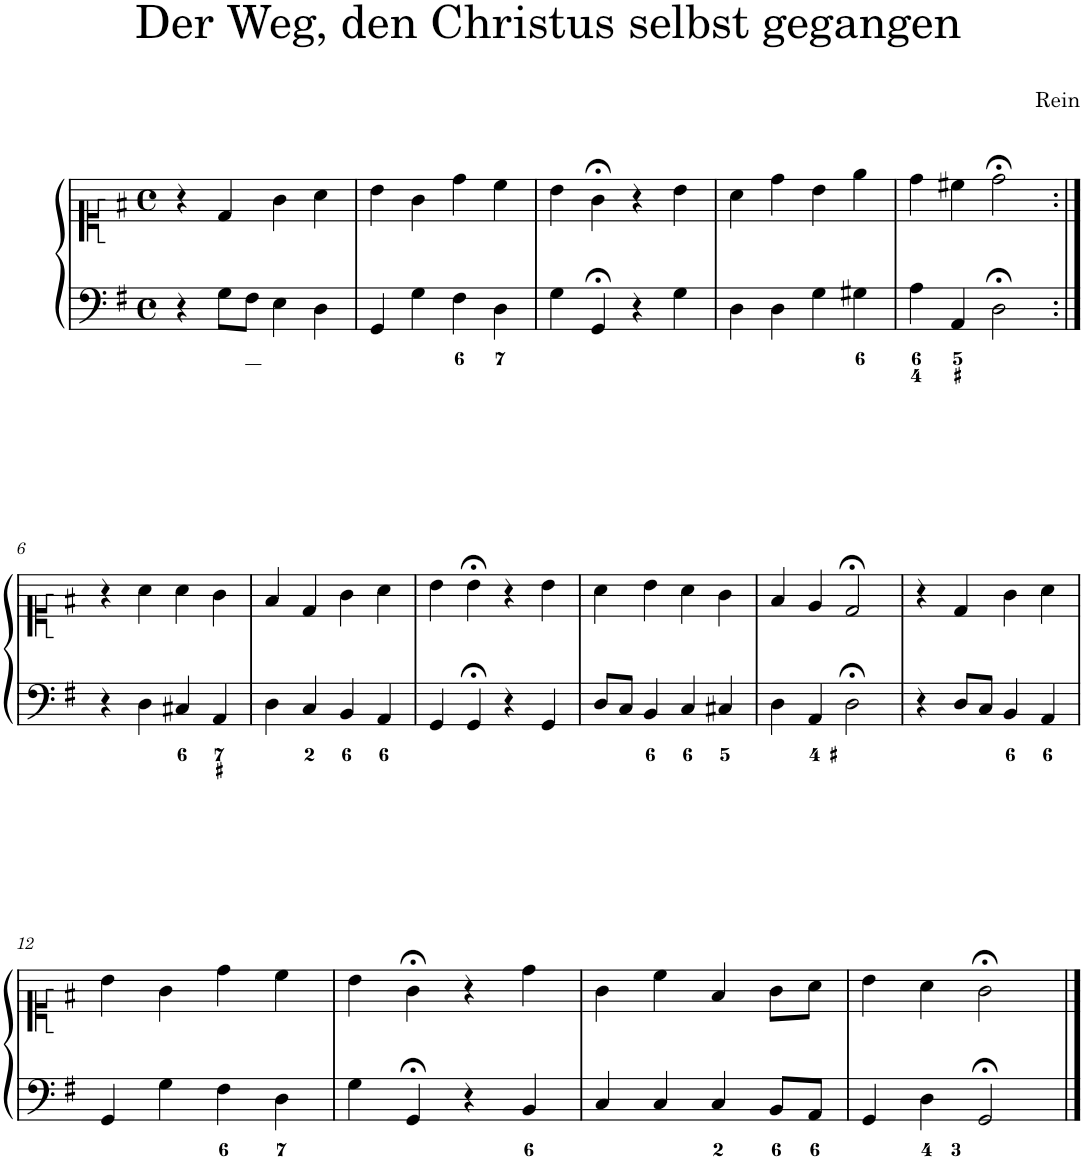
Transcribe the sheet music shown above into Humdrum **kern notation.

**kern	**kern
*part1	*part1
*staff2	*staff1
*I"Piano	*
*I'Pno.	*
*clefF4	*clefC1
*k[f#]	*k[f#]
*M4/4	*M4/4
*met(c)	*met(c)
=1	=1
4r	4r
8G\L	4d/
8F#\J	.
4E\	4g\
4D\	4a\
=2	=2
4GG/	4b\
4G\	4g\
4F#\	4dd\
4D\	4cc\
=3	=3
4G\	4b\
4GG;</	4g;<\
4r	4r
4G\	4b\
=4	=4
4D\	4a\
4D\	4dd\
4G\	4b\
4G#X\	4ee\
=5	=5
4A\	4dd\
4AA/	4cc#X\
2D;<\	2dd;<\
!!LO:LB:g=z
=6:|!	=6:|!
4r	4r
4D\	4a\
4C#X/	4a\
4AA/	4g\
=7	=7
4D\	4f#/
4C/	4d/
4BB/	4g\
4AA/	4a\
=8	=8
4GG/	4b\
4GG;</	4b;<\
4r	4r
4GG/	4b\
=9	=9
8D/L	4a\
8C/J	.
4BB/	4b\
4C/	4a\
4C#X/	4g\
=10	=10
4D\	4f#/
4AA/	4e/
2D;<\	2d;</
=11	=11
4r	4r
8D/L	4d/
8C/J	.
4BB/	4g\
4AA/	4a\
!!LO:LB:g=z
=12	=12
4GG/	4b\
4G\	4g\
4F#\	4dd\
4D\	4cc\
=13	=13
4G\	4b\
4GG;</	4g;<\
4r	4r
4BB/	4dd\
=14	=14
4C/	4g\
4C/	4cc\
4C/	4f#/
8BB/L	8g\L
8AA/J	8a\J
=15	=15
4GG/	4b\
4D\	4a\
2GG;</	2g;<\
==	==
*-	*-
